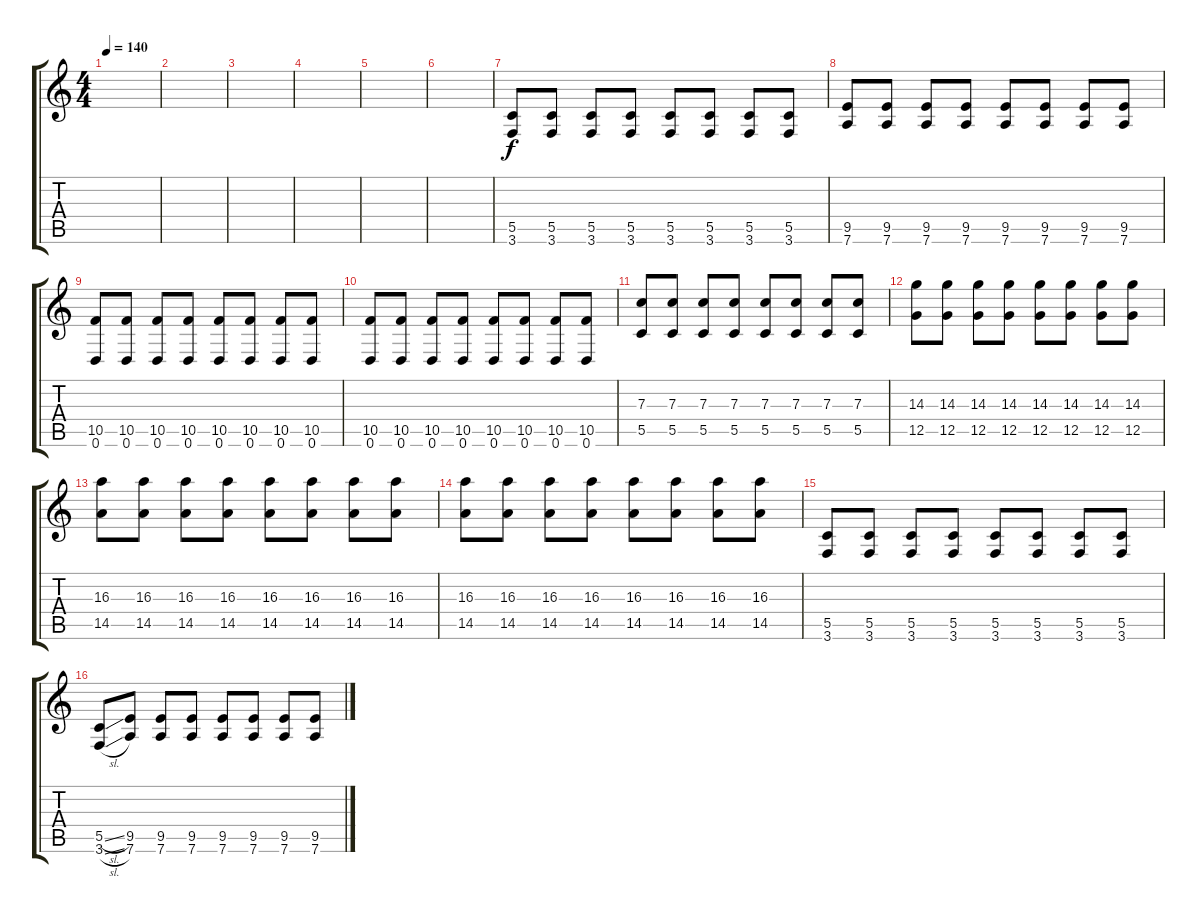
\track "" {instrument distortionguitar}
\staff {score tabs}
\tuning (D4 A3 F3 C3 G2 D2) {hide}
\ts (4 4)
\tempo 140
\clef g2
\ks c
|
|
|
|
|
|
(5.5 3.6).8 (5.5 3.6).8 (5.5 3.6).8 (5.5 3.6).8 (5.5 3.6).8 (5.5 3.6).8 (5.5 3.6).8 (5.5 3.6).8 |
(9.5 7.6).8 (9.5 7.6).8 (9.5 7.6).8 (9.5 7.6).8 (9.5 7.6).8 (9.5 7.6).8 (9.5 7.6).8 (9.5 7.6).8 |
(10.5 0.6).8 (10.5 0.6).8 (10.5 0.6).8 (10.5 0.6).8 (10.5 0.6).8 (10.5 0.6).8 (10.5 0.6).8 (10.5 0.6).8 |
(10.5 0.6).8 (10.5 0.6).8 (10.5 0.6).8 (10.5 0.6).8 (10.5 0.6).8 (10.5 0.6).8 (10.5 0.6).8 (10.5 0.6).8 |
(7.3 5.5).8 (7.3 5.5).8 (7.3 5.5).8 (7.3 5.5).8 (7.3 5.5).8 (7.3 5.5).8 (7.3 5.5).8 (7.3 5.5).8 |
(14.3 12.5).8 (14.3 12.5).8 (14.3 12.5).8 (14.3 12.5).8 (14.3 12.5).8 (14.3 12.5).8 (14.3 12.5).8 (14.3 12.5).8 |
(16.3 14.5).8 (16.3 14.5).8 (16.3 14.5).8 (16.3 14.5).8 (16.3 14.5).8 (16.3 14.5).8 (16.3 14.5).8 (16.3 14.5).8 |
(16.3 14.5).8 (16.3 14.5).8 (16.3 14.5).8 (16.3 14.5).8 (16.3 14.5).8 (16.3 14.5).8 (16.3 14.5).8 (16.3 14.5).8 |
(5.5 3.6).8 (5.5 3.6).8 (5.5 3.6).8 (5.5 3.6).8 (5.5 3.6).8 (5.5 3.6).8 (5.5 3.6).8 (5.5 3.6).8 |
(5.5{sl} 3.6{sl}).8 (9.5 7.6).8 (9.5 7.6).8 (9.5 7.6).8 (9.5 7.6).8 (9.5 7.6).8 (9.5 7.6).8 (9.5 7.6).8
